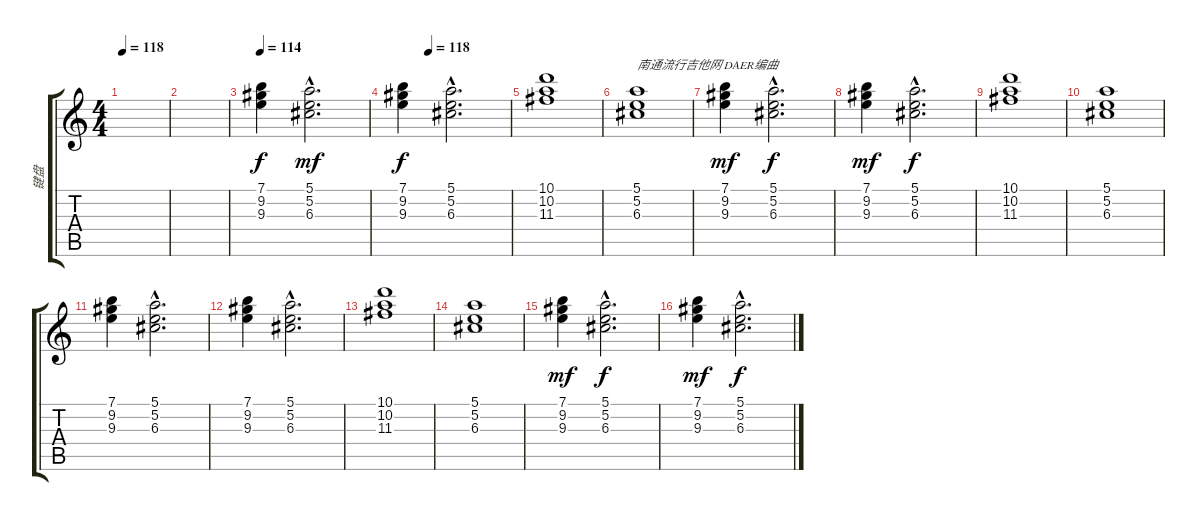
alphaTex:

\track ("键盘" "键盘") {instrument stringensemble2}
\staff {score tabs}
\tuning (E5 B4 G4 D4 A3 E3) {hide}
\ts (4 4)
\tempo 118
\clef g2
\ks c
|
|
\tempo 115
\tempo 114
(7.1 9.2 9.3).4 (5.1{hac} 5.2{hac} 6.3{hac}).2{d dy mf} |
\tempo (118 0.25)
(7.1 9.2 9.3).4{dy f} (5.1{hac} 5.2{hac} 6.3{hac}).2{d} |
(10.1 10.2 11.3).1 |
(5.1 5.2 6.3).1{txt "南通流行吉他网 DAER编曲"} |
(7.1 9.2 9.3).4{dy mf} (5.1{hac} 5.2{hac} 6.3{hac}).2{d dy f} |
(7.1 9.2 9.3).4{dy mf} (5.1{hac} 5.2{hac} 6.3{hac}).2{d dy f} |
(10.1 10.2 11.3).1 |
(5.1 5.2 6.3).1 |
(7.1 9.2 9.3).4 (5.1{hac} 5.2{hac} 6.3{hac}).2{d} |
(7.1 9.2 9.3).4 (5.1{hac} 5.2{hac} 6.3{hac}).2{d} |
(10.1 10.2 11.3).1 |
(5.1 5.2 6.3).1 |
(7.1 9.2 9.3).4{dy mf} (5.1{hac} 5.2{hac} 6.3{hac}).2{d dy f} |
(7.1 9.2 9.3).4{dy mf} (5.1{hac} 5.2{hac} 6.3{hac}).2{d dy f}
